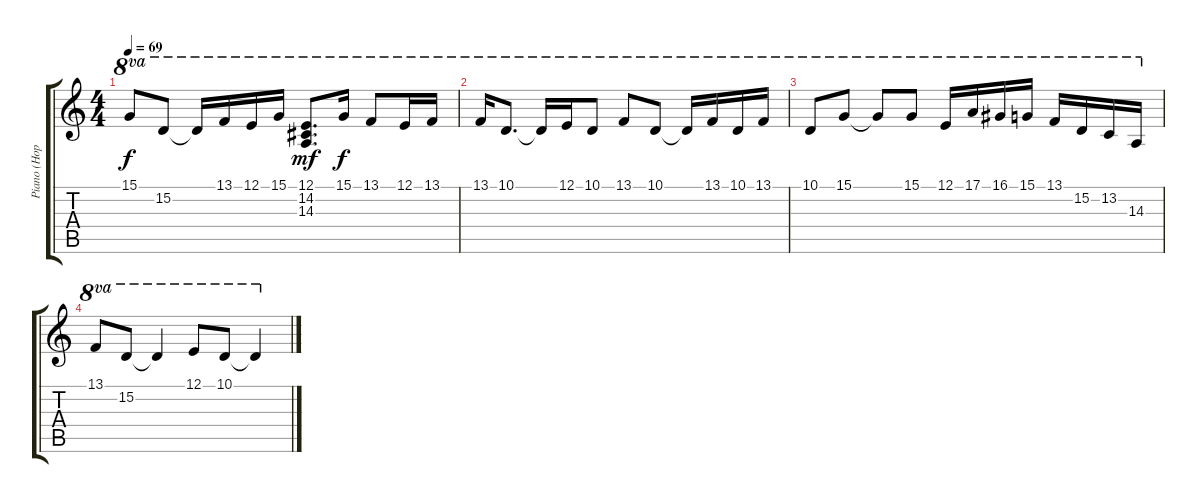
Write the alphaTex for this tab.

\track ("Piano (Hopkins)" "Piano (Hop") {instrument acousticgrandpiano}
\staff {score tabs}
\tuning (E4 B3 G3 D3 A2 E2) {hide}
\ts (4 4)
\tempo 69
\clef g2
\ks c
15.1.8{ot 8va dy f} 15.2.8{ot 8va} 15.2{t}.16{ot 8va} 13.1.16{ot 8va} 12.1.16{ot 8va} 15.1.16{ot 8va} (12.1 14.2 14.3).8{d ot 8va dy mf} 15.1.16{ot 8va dy f} 13.1.8{ot 8va} 12.1.16{ot 8va} 13.1.16{ot 8va} |
13.1.16{ot 8va} 10.1.8{d ot 8va} 10.1{t}.16{ot 8va} 12.1.16{ot 8va} 10.1.8{ot 8va} 13.1.8{ot 8va} 10.1.8{ot 8va} 10.1{t}.16{ot 8va} 13.1.16{ot 8va} 10.1.16{ot 8va} 13.1.16{ot 8va} |
10.1.8{ot 8va} 15.1.8{ot 8va} 15.1{t}.8{ot 8va} 15.1.8{ot 8va} 12.1.16{ot 8va} 17.1.16{ot 8va} 16.1.16{ot 8va} 15.1.16{ot 8va} 13.1.16{ot 8va} 15.2.16{ot 8va} 13.2.16{ot 8va} 14.3.16{ot 8va} |
13.1.8{ot 8va} 15.2.8{ot 8va} 15.2{t}.4{ot 8va} 12.1.8{ot 8va} 10.1.8{ot 8va} 10.1{t}.4{ot 8va}
